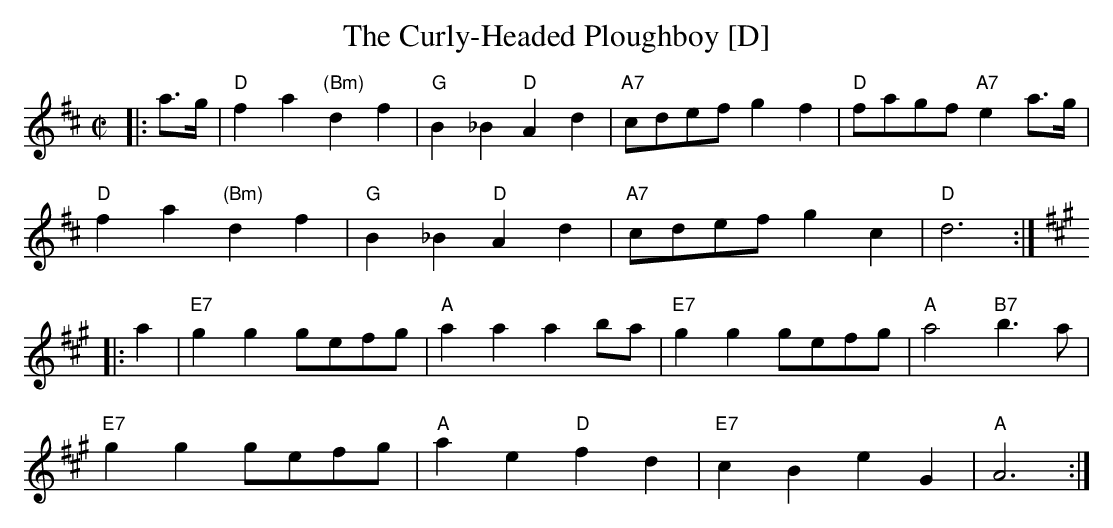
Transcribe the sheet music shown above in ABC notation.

X:1
T:Curly-Headed Ploughboy [D], The
M:C|
K:D
|:a>g|"D"f2a2 "(Bm)"d2f2|"G"B2_B2 "D"A2d2|"A7"cdef g2f2|"D"fagf "A7"e2a>g|
"D"f2a2 "(Bm)"d2f2|"G"B2_B2 "D"A2d2|"A7"cdef g2c2|"D"d6:|
K:A
|:a2|"E7"g2g2 gefg|"A"a2a2 a2ba|"E7"g2g2 gefg|"A"a4 "B7"b3a|
"E7"g2g2 gefg|"A"a2e2 "D"f2d2|"E7"c2B2 e2G2|"A"A6:|
